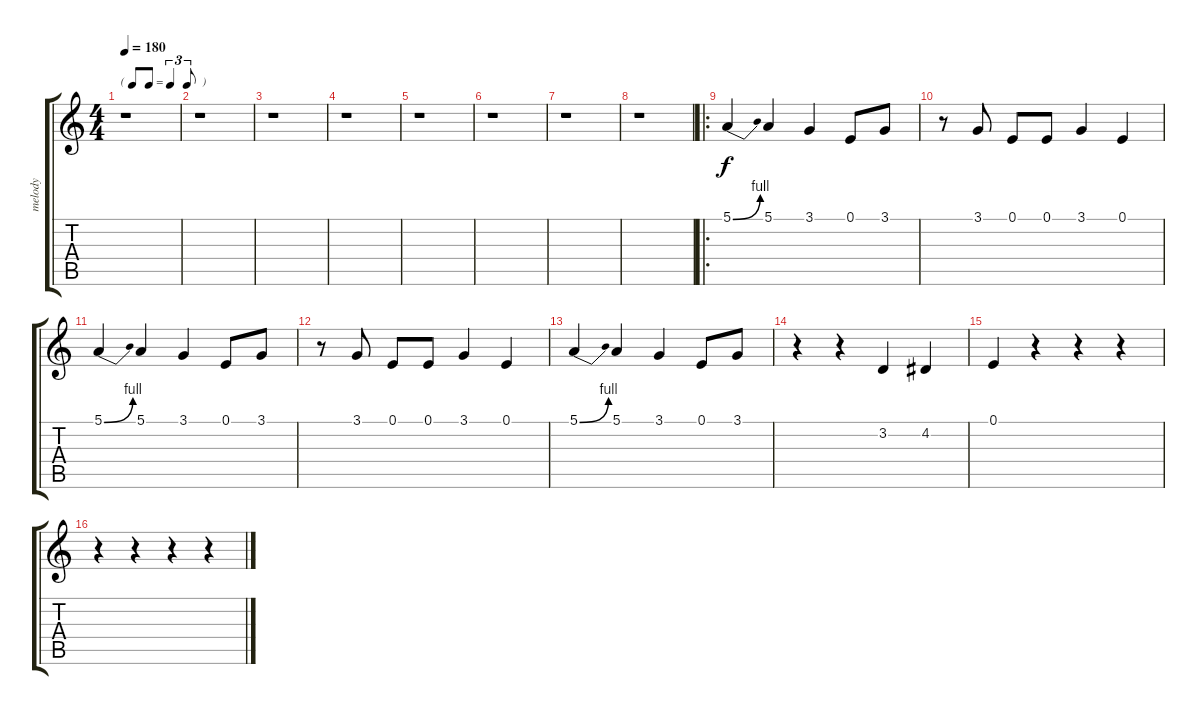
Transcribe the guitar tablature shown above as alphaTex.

\track ("melody" "melody") {instrument altosax}
\staff {score tabs}
\tuning (E4 B3 G3 D3 A2 E2) {hide}
\ts (4 4)
\tf triplet8th
\tempo 180
\clef g2
\ks c
r.1{dy f instrument altosax} |
r.1 |
r.1 |
r.1 |
r.1 |
r.1 |
r.1 |
r.1 |
\ro
5.1{be (bend 0 0 60 4)}.4 5.1.4 3.1.4 0.1.8 3.1.8 |
r.8 3.1.8 0.1.8 0.1.8 3.1.4 0.1.4 |
5.1{be (bend 0 0 60 4)}.4 5.1.4 3.1.4 0.1.8 3.1.8 |
r.8 3.1.8 0.1.8 0.1.8 3.1.4 0.1.4 |
5.1{be (bend 0 0 60 4)}.4 5.1.4 3.1.4 0.1.8 3.1.8 |
r.4 r.4 3.2.4 4.2.4 |
0.1.4 r.4 r.4 r.4 |
r.4 r.4 r.4 r.4
